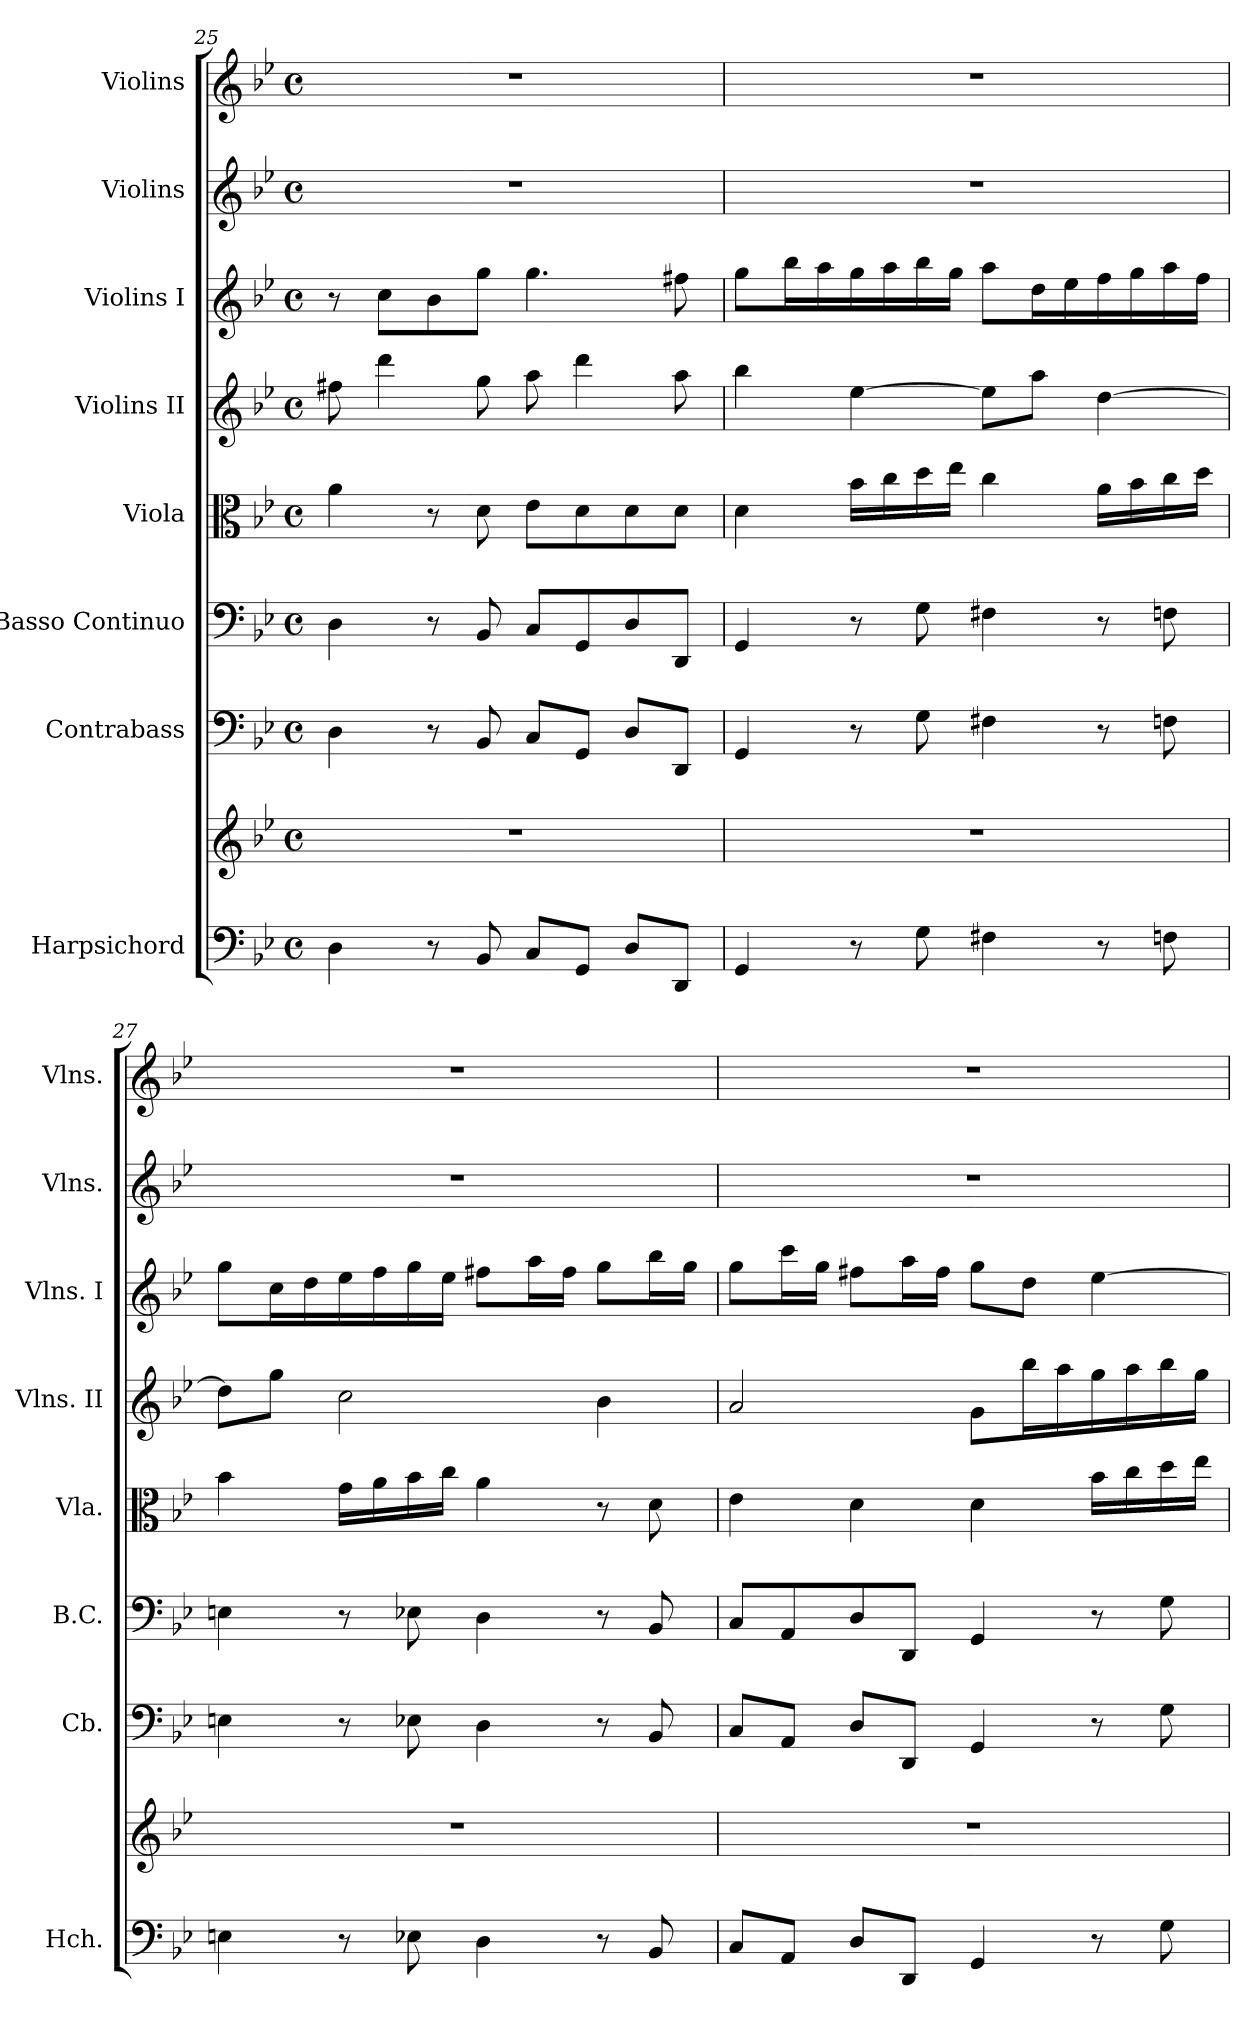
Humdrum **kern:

**kern	**kern	**kern	**kern	**kern	**kern	**kern	**kern	**kern
*part8	*part8	*part7	*part6	*part5	*part4	*part3	*part2	*part1
*staff9	*staff8	*staff7	*staff6	*staff5	*staff4	*staff3	*staff2	*staff1
*I"Harpsichord	*	*I"Contrabass	*I"Basso Continuo	*I"Viola	*I"Violins II	*I"Violins I	*I"Violins	*I"Violins
*I'Hch.	*	*I'Cb.	*I'B.C.	*I'Vla.	*I'Vlns. II	*I'Vlns. I	*I'Vlns.	*I'Vlns.
*clefF4	*clefG2	*clefF4	*clefF4	*clefC3	*clefG2	*clefG2	*clefG2	*clefG2
*	*	*ITrd7c12	*	*	*	*	*	*
*k[b-e-]	*k[b-e-]	*k[b-e-]	*k[b-e-]	*k[b-e-]	*k[b-e-]	*k[b-e-]	*k[b-e-]	*k[b-e-]
*M4/4	*M4/4	*M4/4	*M4/4	*M4/4	*M4/4	*M4/4	*M4/4	*M4/4
*met(c)	*met(c)	*met(c)	*met(c)	*met(c)	*met(c)	*met(c)	*met(c)	*met(c)
=25	=25	=25	=25	=25	=25	=25	=25	=25
4D\	1r	4DD\	4D\	4a\	8ff#X\	8r	1r	1r
.	.	.	.	.	4ddd\	8cc\L	.	.
8r	.	8r	8r	8r	.	8b-\	.	.
8BB-/	.	8BBB-/	8BB-/	8d\	8gg\	8gg\J	.	.
8C/L	.	8CC/L	8C/L	8e-\L	8aa\	4.gg\	.	.
8GG/J	.	8GGG/J	8GG/	8d\	4ddd\	.	.	.
8D/L	.	8DD/L	8D/	8d\	.	.	.	.
8DD/J	.	8DDD/J	8DD/J	8d\J	8aa\	8ff#X\	.	.
!!LO:PB:g=z
=26	=26	=26	=26	=26	=26	=26	=26	=26
4GG/	1r	4GGG/	4GG/	4d\	4bb-\	8gg\L	1r	1r
.	.	.	.	.	.	16bb-\L	.	.
.	.	.	.	.	.	16aa\	.	.
8r	.	8r	8r	16b-\LL	[4ee-\	16gg\	.	.
.	.	.	.	16cc\	.	16aa\	.	.
8G\	.	8GG\	8G\	16dd\	.	16bb-\	.	.
.	.	.	.	16ee-\JJ	.	16gg\JJ	.	.
4F#X\	.	4FF#X\	4F#X\	4cc\	8ee-\L]	8aa\L	.	.
.	.	.	.	.	8aa\J	16dd\L	.	.
.	.	.	.	.	.	16ee-\	.	.
8r	.	8r	8r	16a\LL	[4dd\	16ff\	.	.
.	.	.	.	16b-\	.	16gg\	.	.
8Fn\	.	8FFn\	8Fn\	16cc\	.	16aa\	.	.
.	.	.	.	16dd\JJ	.	16ff\JJ	.	.
=27	=27	=27	=27	=27	=27	=27	=27	=27
4En\	1r	4EEn\	4En\	4b-\	8dd\L]	8gg\L	1r	1r
.	.	.	.	.	8gg\J	16cc\L	.	.
.	.	.	.	.	.	16dd\	.	.
8r	.	8r	8r	16g\LL	2cc\	16ee-\	.	.
.	.	.	.	16a\	.	16ff\	.	.
8E-X\	.	8EE-X\	8E-X\	16b-\	.	16gg\	.	.
.	.	.	.	16cc\JJ	.	16ee-\JJ	.	.
4D\	.	4DD\	4D\	4a\	.	8ff#X\L	.	.
.	.	.	.	.	.	16aa\L	.	.
.	.	.	.	.	.	16ff#\JJ	.	.
8r	.	8r	8r	8r	4b-\	8gg\L	.	.
8BB-/	.	8BBB-/	8BB-/	8d\	.	16bb-\L	.	.
.	.	.	.	.	.	16gg\JJ	.	.
!!LO:LB:g=z
=28	=28	=28	=28	=28	=28	=28	=28	=28
8C/L	1r	8CC/L	8C/L	4e-\	2a/	8gg\L	1r	1r
8AA/J	.	8AAA/J	8AA/	.	.	16ccc\L	.	.
.	.	.	.	.	.	16gg\JJ	.	.
8D/L	.	8DD/L	8D/	4d\	.	8ff#X\L	.	.
8DD/J	.	8DDD/J	8DD/J	.	.	16aa\L	.	.
.	.	.	.	.	.	16ff#\JJ	.	.
4GG/	.	4GGG/	4GG/	4d\	8g\L	8gg\L	.	.
.	.	.	.	.	16bb-\L	8dd\J	.	.
.	.	.	.	.	16aa\	.	.	.
8r	.	8r	8r	16b-\LL	16gg\	[4ee-\	.	.
.	.	.	.	16cc\	16aa\	.	.	.
8G\	.	8GG\	8G\	16dd\	16bb-\	.	.	.
.	.	.	.	16ee-\JJ	16gg\JJ	.	.	.
=	=	=	=	=	=	=	=	=
*-	*-	*-	*-	*-	*-	*-	*-	*-
